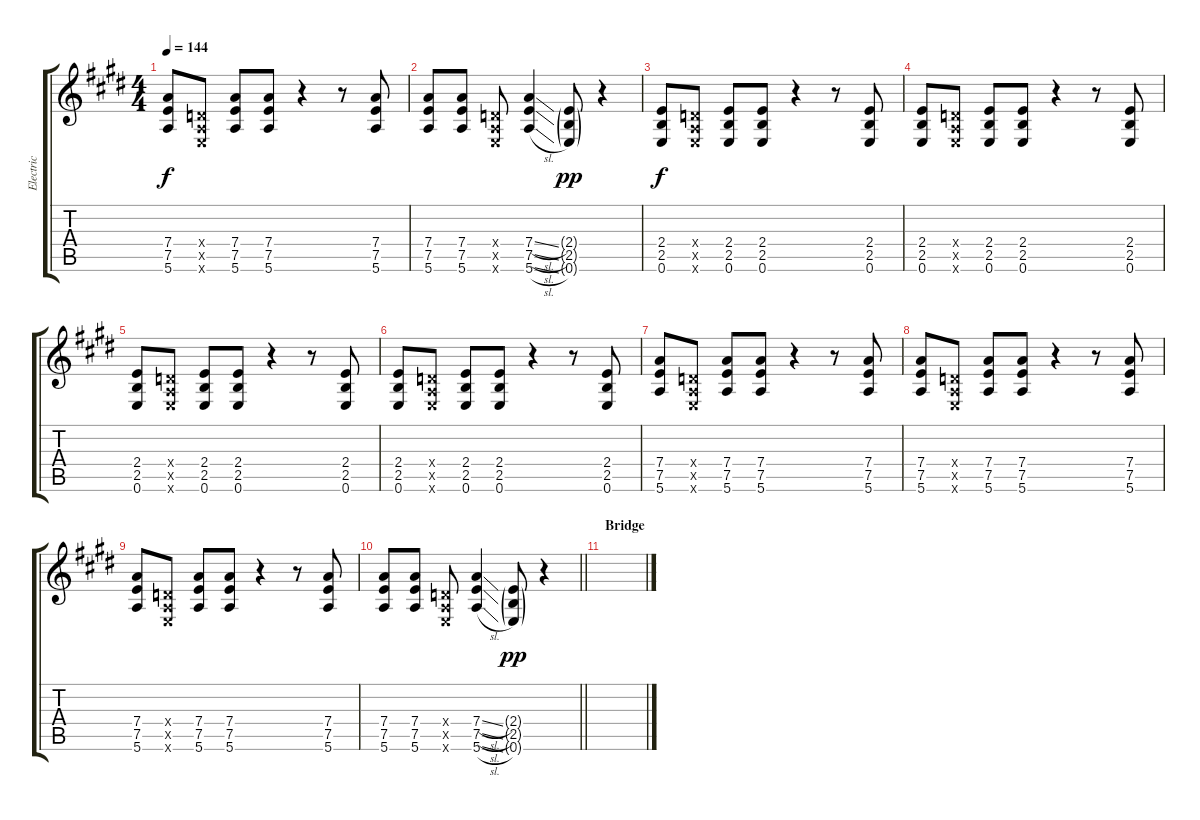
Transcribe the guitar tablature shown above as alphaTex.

\track ("Electric" "Electric") {instrument distortionguitar}
\staff {score tabs}
\tuning (E4 B3 G3 D3 A2 E2) {hide}
\ts (4 4)
\tempo 144
\clef g2
\ks e
(7.4 7.5 5.6).8{dy f} (0.4{x} 0.5{x} 0.6{x}).8 (7.4 7.5 5.6).8 (7.4 7.5 5.6).8 r.4 r.8 (7.4 7.5 5.6).8 |
(7.4 7.5 5.6).8 (7.4 7.5 5.6).8 (0.4{x} 0.5{x} 0.6{x}).8 (7.4{sl} 7.5{sl} 5.6{sl}).4 (2.4{g} 2.5{g} 0.6{g}).8{dy pp} r.4 |
(2.4 2.5 0.6).8{dy f} (0.4{x} 0.5{x} 0.6{x}).8 (2.4 2.5 0.6).8 (2.4 2.5 0.6).8 r.4 r.8 (2.4 2.5 0.6).8 |
(2.4 2.5 0.6).8 (0.4{x} 0.5{x} 0.6{x}).8 (2.4 2.5 0.6).8 (2.4 2.5 0.6).8 r.4 r.8 (2.4 2.5 0.6).8 |
(2.4 2.5 0.6).8 (0.4{x} 0.5{x} 0.6{x}).8 (2.4 2.5 0.6).8 (2.4 2.5 0.6).8 r.4 r.8 (2.4 2.5 0.6).8 |
(2.4 2.5 0.6).8 (0.4{x} 0.5{x} 0.6{x}).8 (2.4 2.5 0.6).8 (2.4 2.5 0.6).8 r.4 r.8 (2.4 2.5 0.6).8 |
(7.4 7.5 5.6).8 (0.4{x} 0.5{x} 0.6{x}).8 (7.4 7.5 5.6).8 (7.4 7.5 5.6).8 r.4 r.8 (7.4 7.5 5.6).8 |
(7.4 7.5 5.6).8 (0.4{x} 0.5{x} 0.6{x}).8 (7.4 7.5 5.6).8 (7.4 7.5 5.6).8 r.4 r.8 (7.4 7.5 5.6).8 |
(7.4 7.5 5.6).8 (0.4{x} 0.5{x} 0.6{x}).8 (7.4 7.5 5.6).8 (7.4 7.5 5.6).8 r.4 r.8 (7.4 7.5 5.6).8 |
\barLineRight lightlight
(7.4 7.5 5.6).8 (7.4 7.5 5.6).8 (0.4{x} 0.5{x} 0.6{x}).8 (7.4{sl} 7.5{sl} 5.6{sl}).4 (2.4{g} 2.5{g} 0.6{g}).8{dy pp} r.4 |
\section ("" "Bridge")
